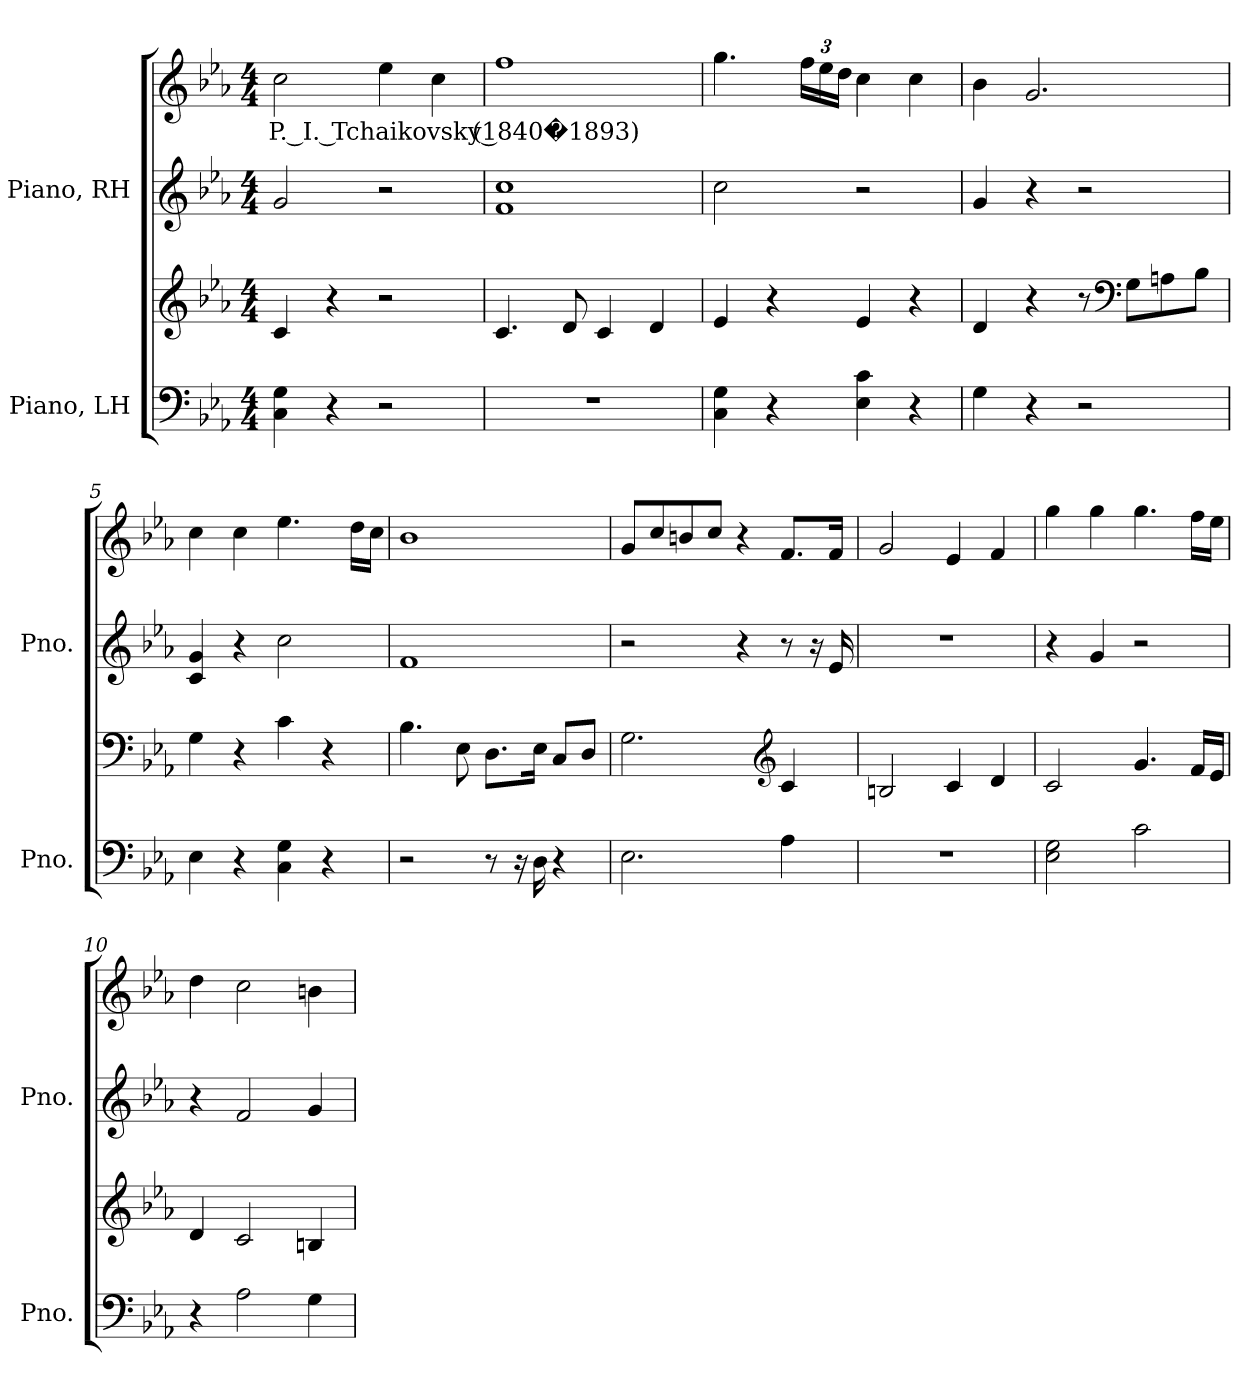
**kern	**kern	**kern	**kern	**text
*part2	*part2	*part1	*part1	*part1
*staff4	*staff3	*staff2	*staff1	*staff1
*I"Piano, LH	*	*I"Piano, RH	*	*
*I'Pno.	*	*I'Pno.	*	*
*clefF4	*clefG2	*clefG2	*clefG2	*
*k[b-e-a-]	*k[b-e-a-]	*k[b-e-a-]	*k[b-e-a-]	*
*M4/4	*M4/4	*M4/4	*M4/4	*
*MM60	*MM60	*MM60	*MM60	*
=1	=1	=1	=1	=1
!	!	!	!	!LO:LY:b
4C\ 4G\	4c/	2g/	2cc\	P. I. Tchaikovsky (1840�1893)
4r	4r	.	.	.
2r	2r	2r	4ee-\	.
.	.	.	4cc\	.
=2	=2	=2	=2	=2
1r	4.c/	1f 1cc	1ff	.
.	8d/	.	.	.
.	4c/	.	.	.
.	4d/	.	.	.
=3	=3	=3	=3	=3
4C\ 4G\	4e-/	2cc\	4.gg\	.
4r	4r	.	.	.
*	*	*	*Xbrackettup	*
.	.	.	24ff\LL	.
.	.	.	24ee-\	.
.	.	.	24dd\JJ	.
4E-\ 4c\	4e-/	2r	4cc\	.
4r	4r	.	4cc\	.
!!LO:LB:g=z
=4	=4	=4	=4	=4
4G\	4d/	4g/	4b-\	.
4r	4r	4r	2.g/	.
2r	8r	2r	.	.
*	*clefF4	*	*	*
.	8G\L	.	.	.
.	8An\	.	.	.
.	8B-\J	.	.	.
=5	=5	=5	=5	=5
4E-\	4G\	4c/ 4g/	4cc\	.
4r	4r	4r	4cc\	.
4C\ 4G\	4c\	2cc\	4.ee-\	.
4r	4r	.	.	.
.	.	.	16dd\LL	.
.	.	.	16cc\JJ	.
=6	=6	=6	=6	=6
2r	4.B-\	1f	1b-	.
.	8E-\	.	.	.
8r	8.D\L	.	.	.
16r	.	.	.	.
16D\	16E-\Jk	.	.	.
4r	8C/L	.	.	.
.	8D/J	.	.	.
=7	=7	=7	=7	=7
2.E-\	2.G\	2r	8g/L	.
.	.	.	8cc/	.
.	.	.	8bn/	.
.	.	.	8cc/J	.
.	.	4r	4r	.
*	*clefG2	*	*	*
4A-\	4c/	8r	8.f/L	.
.	.	16r	.	.
.	.	16e-/	16f/Jk	.
=8	=8	=8	=8	=8
1r	2Bn/	1r	2g/	.
.	4c/	.	4e-/	.
.	4d/	.	4f/	.
!!LO:LB:g=z
=9	=9	=9	=9	=9
2E-\ 2G\	2c/	4r	4gg\	.
.	.	4g/	4gg\	.
2c\	4.g/	2r	4.gg\	.
.	16f/LL	.	16ff\LL	.
.	16e-/JJ	.	16ee-\JJ	.
=10	=10	=10	=10	=10
4r	4d/	4r	4dd\	.
2A-\	2c/	2f/	2cc\	.
4G\	4Bn/	4g/	4bn\	.
=	=	=	=	=
*-	*-	*-	*-	*-
